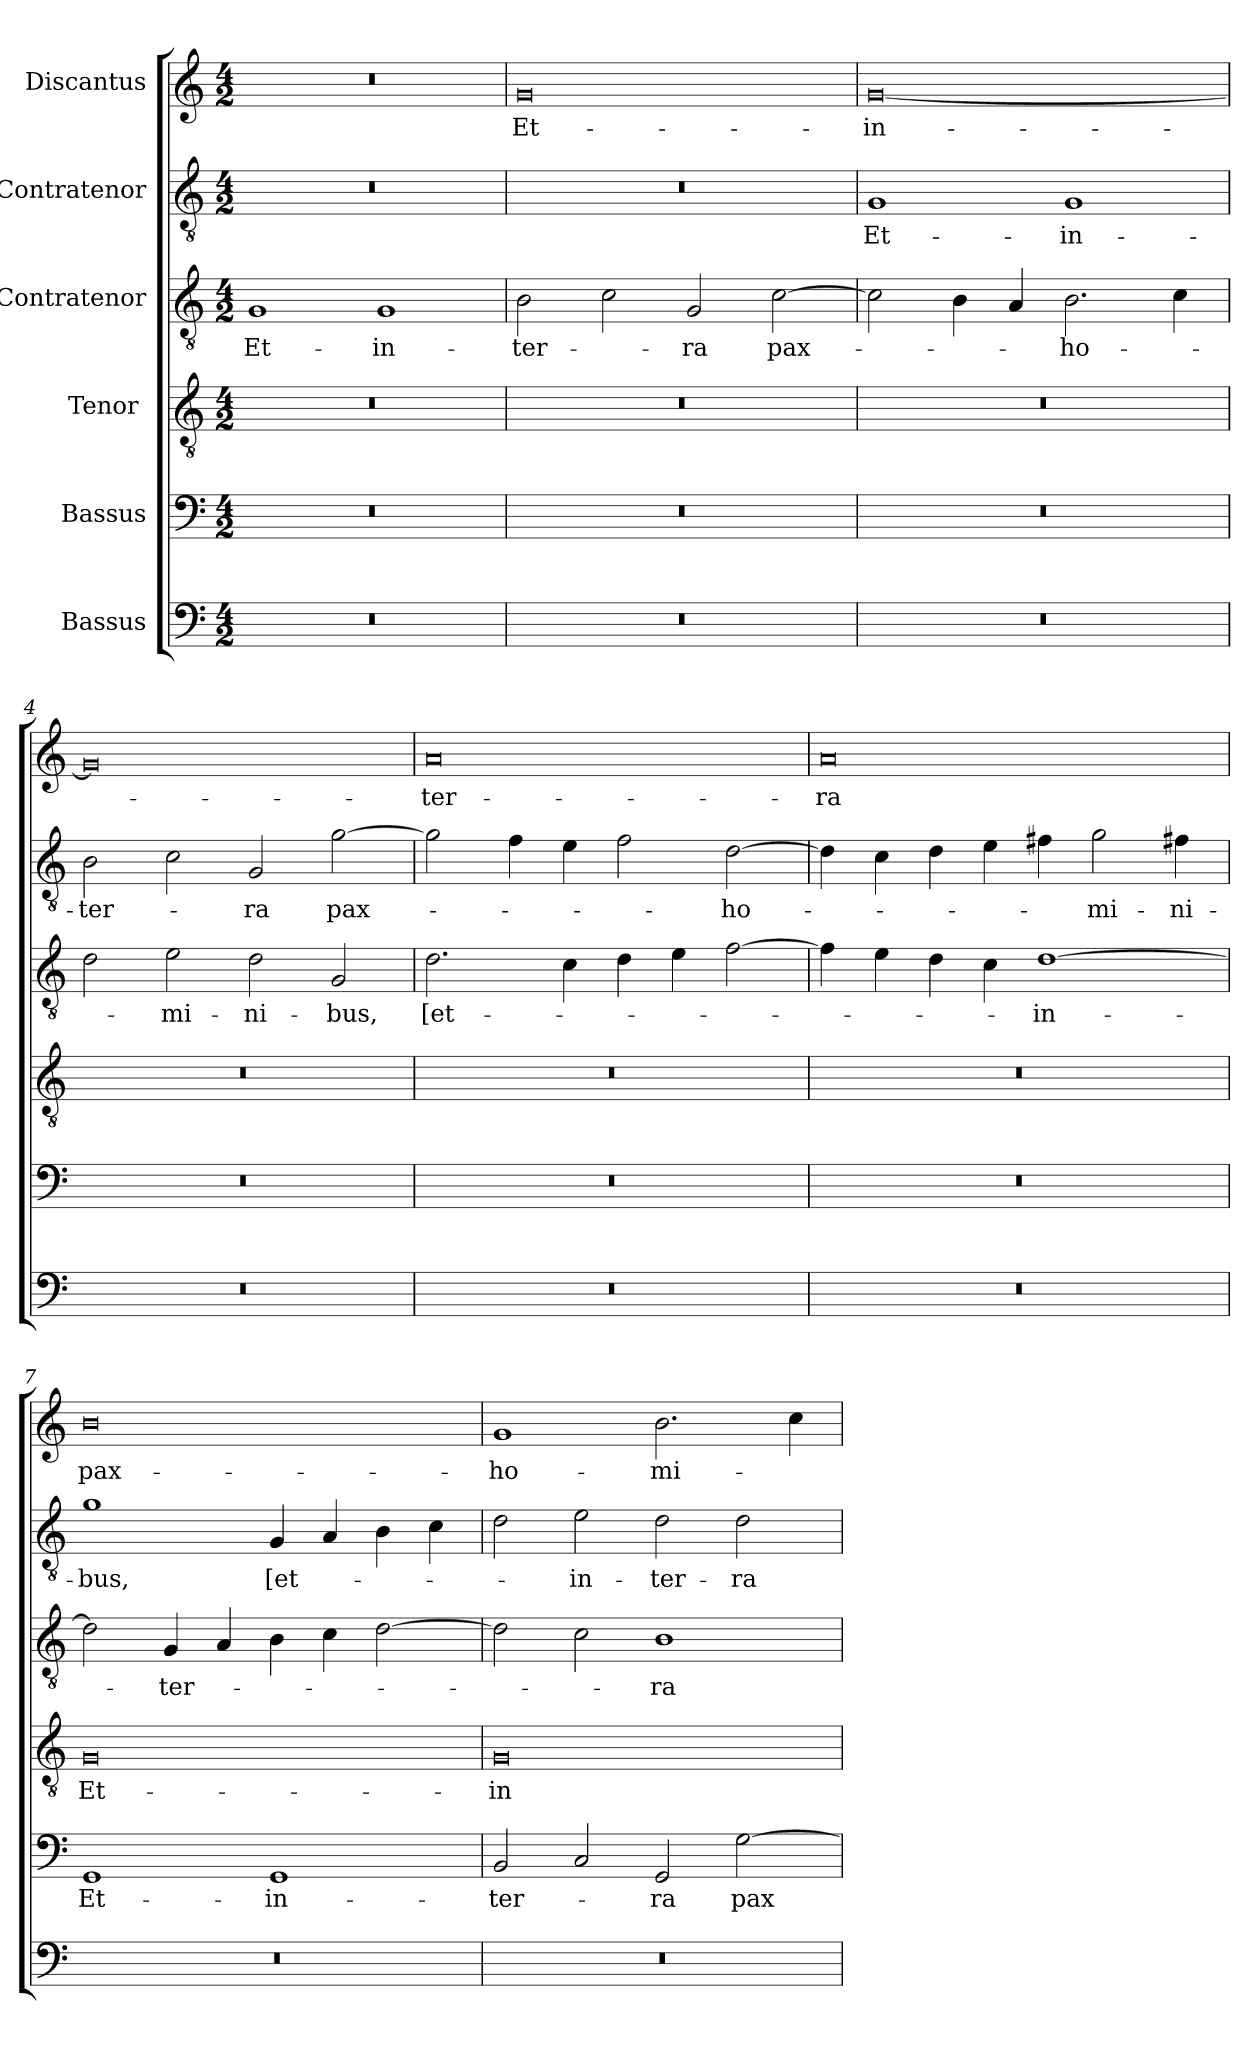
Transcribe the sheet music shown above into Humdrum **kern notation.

**kern	**kern	**text	**kern	**text	**kern	**text	**kern	**text	**kern	**text
*part6	*part5	*part5	*part4	*part4	*part3	*part3	*part2	*part2	*part1	*part1
*staff6	*staff5	*staff5	*staff4	*staff4	*staff3	*staff3	*staff2	*staff2	*staff1	*staff1
*I"Bassus	*I"Bassus	*	*I"Tenor 	*	*I"Contratenor	*	*I"Contratenor	*	*I"Discantus	*
*clefF4	*clefF4	*	*clefGv2	*	*clefGv2	*	*clefGv2	*	*clefG2	*
*k[]	*k[]	*	*k[]	*	*k[]	*	*k[]	*	*k[]	*
*M4/2	*M4/2	*	*M4/2	*	*M4/2	*	*M4/2	*	*M4/2	*
=1	=1	=1	=1	=1	=1	=1	=1	=1	=1	=1
0r	0r	.	0r	.	1G/	Et-	0r	.	0r	.
.	.	.	.	.	1G/	in-	.	.	.	.
=2	=2	=2	=2	=2	=2	=2	=2	=2	=2	=2
0r	0r	.	0r	.	2B\	ter-	0r	.	0g/	Et-
.	.	.	.	.	2c\	.	.	.	.	.
.	.	.	.	.	2G/	-ra	.	.	.	.
.	.	.	.	.	[2c\	pax-	.	.	.	.
=3	=3	=3	=3	=3	=3	=3	=3	=3	=3	=3
0r	0r	.	0r	.	2c\]	.	1G/	Et-	[0g/	in-
.	.	.	.	.	4B\	.	.	.	.	.
.	.	.	.	.	4A/	.	.	.	.	.
.	.	.	.	.	2.B\	ho-	1G/	in-	.	.
.	.	.	.	.	4c\	.	.	.	.	.
=4	=4	=4	=4	=4	=4	=4	=4	=4	=4	=4
0r	0r	.	0r	.	2d\	.	2B\	ter-	0g/]	.
.	.	.	.	.	2e\	-mi-	2c\	.	.	.
.	.	.	.	.	2d\	-ni-	2G/	-ra	.	.
.	.	.	.	.	2G/	-bus,	[2g\	pax-	.	.
=5	=5	=5	=5	=5	=5	=5	=5	=5	=5	=5
0r	0r	.	0r	.	2.d\	[et-	2g\]	.	0a/	ter-
.	.	.	.	.	.	.	4f\	.	.	.
.	.	.	.	.	4c\	.	4e\	.	.	.
.	.	.	.	.	4d\	.	2f\	.	.	.
.	.	.	.	.	4e\	.	.	.	.	.
.	.	.	.	.	[2f\	.	[2d\	ho-	.	.
=6	=6	=6	=6	=6	=6	=6	=6	=6	=6	=6
0r	0r	.	0r	.	4f\]	.	4d\]	.	0a/	-ra
.	.	.	.	.	4e\	.	4c\	.	.	.
.	.	.	.	.	4d\	.	4d\	.	.	.
.	.	.	.	.	4c\	.	4e\	.	.	.
.	.	.	.	.	[1d\	in-	4f#X\	.	.	.
.	.	.	.	.	.	.	2g\	-mi-	.	.
.	.	.	.	.	.	.	4f#X\	-ni-	.	.
=7	=7	=7	=7	=7	=7	=7	=7	=7	=7	=7
0r	1GG/	Et-	0G/	Et-	2d\]	.	1g\	-bus,	0b\	pax-
.	.	.	.	.	4G/	ter-	.	.	.	.
.	.	.	.	.	4A/	.	.	.	.	.
.	1GG/	in-	.	.	4B\	.	4G/	[et-	.	.
.	.	.	.	.	4c\	.	4A/	.	.	.
.	.	.	.	.	[2d\	.	4B\	.	.	.
.	.	.	.	.	.	.	4c\	.	.	.
=8	=8	=8	=8	=8	=8	=8	=8	=8	=8	=8
0r	2BB/	ter-	0G/	in-	2d\]	.	2d\	.	1g/	ho-
.	2C/	.	.	.	2c\	.	2e\	in-	.	.
.	2GG/	-ra	.	.	1B\	-ra	2d\	ter-	2.b\	-mi-
.	[2G\	pax-	.	.	.	.	2d\	-ra	.	.
.	.	.	.	.	.	.	.	.	4cc\	.
=	=	=	=	=	=	=	=	=	=	=
*-	*-	*-	*-	*-	*-	*-	*-	*-	*-	*-
